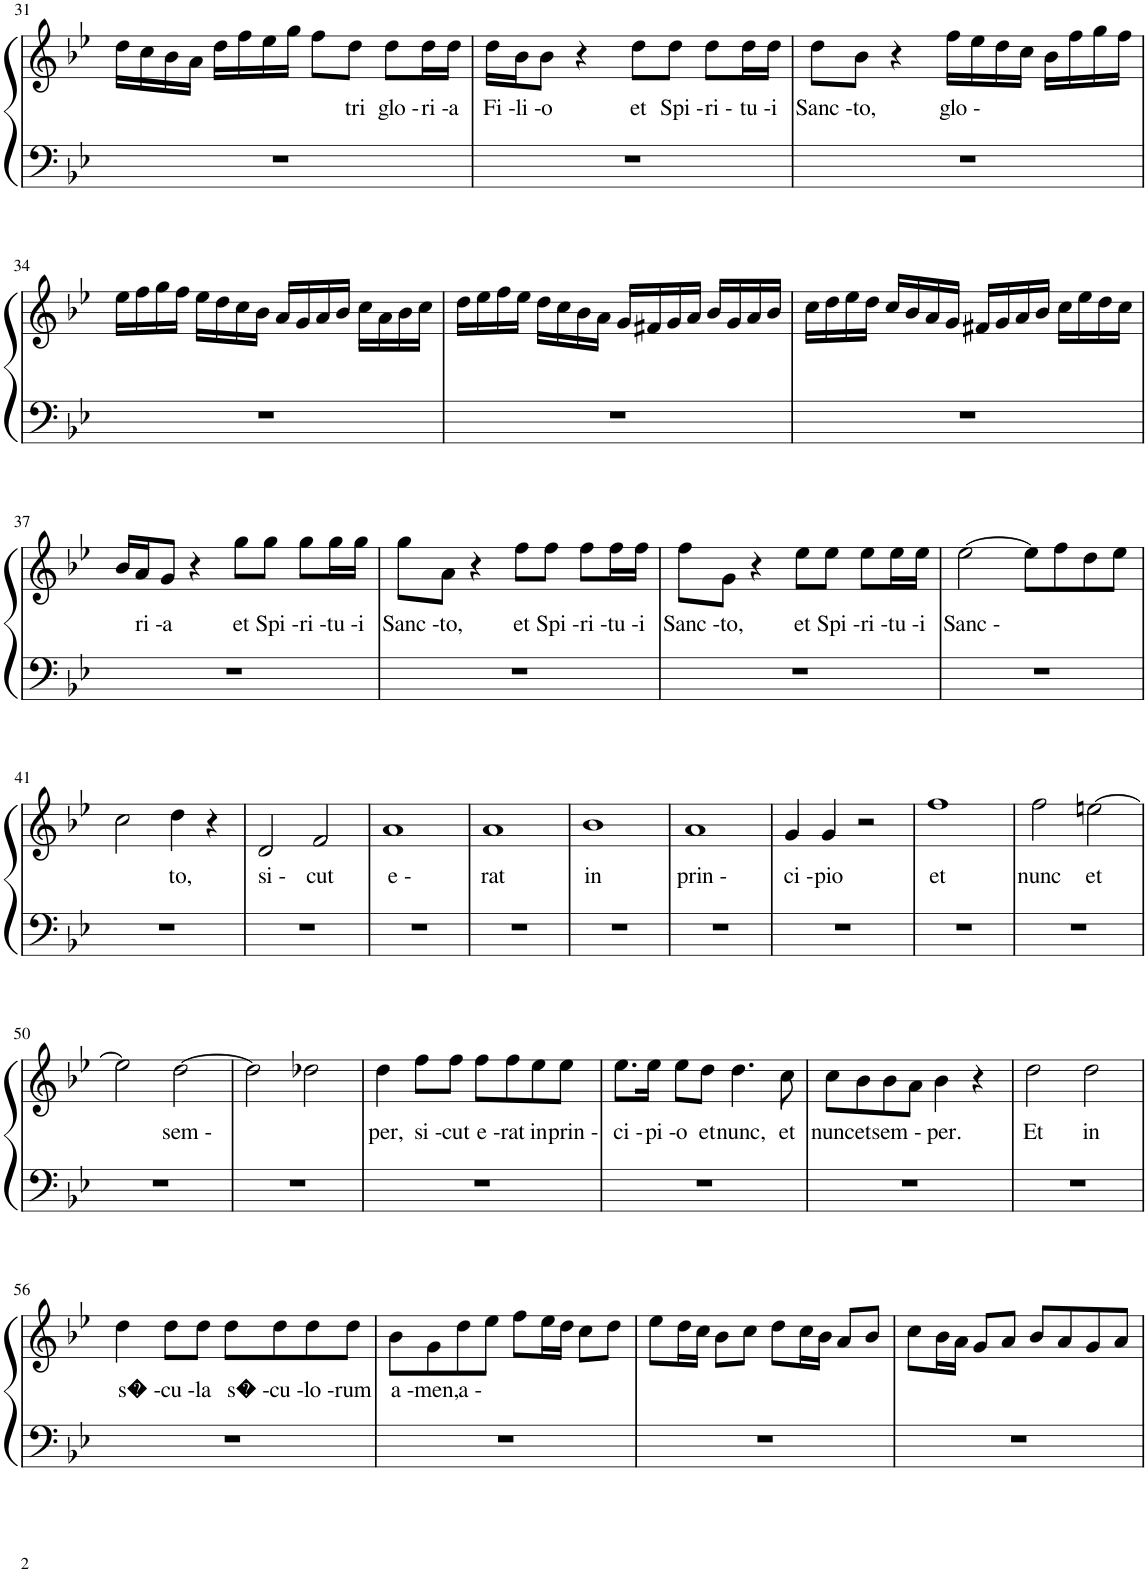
**kern	**kern	**text
*part1	*part1	*part1
*staff2	*staff1	*staff1
*I"Piano	*	*
*I'Pno.	*	*
!!LO:PB:g=z
*clefF4	*clefG2	*
*k[b-e-]	*k[b-e-]	*
*M4/4	*M4/4	*
*met(c)	*met(c)	*
=31	=31	=31
1r	16dd\LL	.
.	16cc\	.
.	16b-\	.
.	16a\JJ	.
.	16dd\LL	.
.	16ff\	.
.	16ee-\	.
.	16gg\JJ	.
.	8ff\L	.
!	!	!LO:LY:b
.	8dd\J	tri
!	!	!LO:LY:b
.	8dd\L	glo -
!	!	!LO:LY:b
.	16dd\L	ri -
!	!	!LO:LY:b
.	16dd\JJ	a
=32	=32	=32
!	!	!LO:LY:b
1r	16dd\LL	Fi -
!	!	!LO:LY:b
.	16b-\J	li -
!	!	!LO:LY:b
.	8b-\J	o
.	4r	.
!	!	!LO:LY:b
.	8dd\L	et
!	!	!LO:LY:b
.	8dd\J	Spi -
!	!	!LO:LY:b
.	8dd\L	ri -
!	!	!LO:LY:b
.	16dd\L	tu -
!	!	!LO:LY:b
.	16dd\JJ	i
=33	=33	=33
!	!	!LO:LY:b
1r	8dd\L	Sanc -
!	!	!LO:LY:b
.	8b-\J	to,
.	4r	.
!	!	!LO:LY:b
.	16ff\LL	glo -
.	16ee-\	.
.	16dd\	.
.	16cc\JJ	.
.	16b-\LL	.
.	16ff\	.
.	16gg\	.
.	16ff\JJ	.
!!LO:LB:g=z
=34	=34	=34
1r	16ee-\LL	.
.	16ff\	.
.	16gg\	.
.	16ff\JJ	.
.	16ee-\LL	.
.	16dd\	.
.	16cc\	.
.	16b-\JJ	.
.	16a/LL	.
.	16g/	.
.	16a/	.
.	16b-/JJ	.
.	16cc\LL	.
.	16a\	.
.	16b-\	.
.	16cc\JJ	.
=35	=35	=35
1r	16dd\LL	.
.	16ee-\	.
.	16ff\	.
.	16ee-\JJ	.
.	16dd\LL	.
.	16cc\	.
.	16b-\	.
.	16a\JJ	.
.	16g/LL	.
.	16f#X/	.
.	16g/	.
.	16a/JJ	.
.	16b-/LL	.
.	16g/	.
.	16a/	.
.	16b-/JJ	.
=36	=36	=36
1r	16cc\LL	.
.	16dd\	.
.	16ee-\	.
.	16dd\JJ	.
.	16cc/LL	.
.	16b-/	.
.	16a/	.
.	16g/JJ	.
.	16f#X/LL	.
.	16g/	.
.	16a/	.
.	16b-/JJ	.
.	16cc\LL	.
.	16ee-\	.
.	16dd\	.
.	16cc\JJ	.
!!LO:LB:g=z
=37	=37	=37
1r	16b-/LL	.
!	!	!LO:LY:b
.	16a/J	ri -
!	!	!LO:LY:b
.	8g/J	a
.	4r	.
!	!	!LO:LY:b
.	8gg\L	et
!	!	!LO:LY:b
.	8gg\J	Spi -
!	!	!LO:LY:b
.	8gg\L	ri -
!	!	!LO:LY:b
.	16gg\L	tu -
!	!	!LO:LY:b
.	16gg\JJ	i
=38	=38	=38
!	!	!LO:LY:b
1r	8gg\L	Sanc -
!	!	!LO:LY:b
.	8a\J	to,
.	4r	.
!	!	!LO:LY:b
.	8ff\L	et
!	!	!LO:LY:b
.	8ff\J	Spi -
!	!	!LO:LY:b
.	8ff\L	ri -
!	!	!LO:LY:b
.	16ff\L	tu -
!	!	!LO:LY:b
.	16ff\JJ	i
=39	=39	=39
!	!	!LO:LY:b
1r	8ff\L	Sanc -
!	!	!LO:LY:b
.	8g\J	to,
.	4r	.
!	!	!LO:LY:b
.	8ee-\L	et
!	!	!LO:LY:b
.	8ee-\J	Spi -
!	!	!LO:LY:b
.	8ee-\L	ri -
!	!	!LO:LY:b
.	16ee-\L	tu -
!	!	!LO:LY:b
.	16ee-\JJ	i
=40	=40	=40
!	!	!LO:LY:b
1r	[2ee-\	Sanc -
.	8ee-\L]	.
.	8ff\	.
.	8dd\	.
.	8ee-\J	.
!!LO:LB:g=z
=41	=41	=41
1r	2cc\	.
!	!	!LO:LY:b
.	4dd\	to,
.	4r	.
=42	=42	=42
!	!	!LO:LY:b
1r	2d/	si -
!	!	!LO:LY:b
.	2f/	cut
=43	=43	=43
!	!	!LO:LY:b
1r	1a	e -
=44	=44	=44
!	!	!LO:LY:b
1r	1a	rat
=45	=45	=45
!	!	!LO:LY:b
1r	1b-	in
=46	=46	=46
!	!	!LO:LY:b
1r	1a	prin -
=47	=47	=47
!	!	!LO:LY:b
1r	4g/	ci -
!	!	!LO:LY:b
.	4g/	pio
.	2r	.
=48	=48	=48
!	!	!LO:LY:b
1r	1ff	et
=49	=49	=49
!	!	!LO:LY:b
1r	2ff\	nunc
!	!	!LO:LY:b
.	[2een\	et
!!LO:LB:g=z
=50	=50	=50
1r	2ee\]	.
!	!	!LO:LY:b
.	[2dd\	sem -
=51	=51	=51
1r	2dd\]	.
.	2dd-X\	.
=52	=52	=52
!	!	!LO:LY:b
1r	4dd\	per,
!	!	!LO:LY:b
.	8ff\L	si -
!	!	!LO:LY:b
.	8ff\J	cut
!	!	!LO:LY:b
.	8ff\L	e -
!	!	!LO:LY:b
.	8ff\	rat
!	!	!LO:LY:b
.	8ee-\	in
!	!	!LO:LY:b
.	8ee-\J	prin -
=53	=53	=53
!	!	!LO:LY:b
1r	8.ee-\L	ci -
!	!	!LO:LY:b
.	16ee-\Jk	pi -
!	!	!LO:LY:b
.	8ee-\L	o
!	!	!LO:LY:b
.	8dd\J	et
!	!	!LO:LY:b
.	4.dd\	nunc,
!	!	!LO:LY:b
.	8cc\	et
=54	=54	=54
!	!	!LO:LY:b
1r	8cc\L	nunc
!	!	!LO:LY:b
.	8b-\	et
!	!	!LO:LY:b
.	8b-\	sem -
.	8a\J	.
!	!	!LO:LY:b
.	4b-\	per.
.	4r	.
=55	=55	=55
!	!	!LO:LY:b
1r	2dd\	Et
!	!	!LO:LY:b
.	2dd\	in
!!LO:LB:g=z
=56	=56	=56
!	!	!LO:LY:b
1r	4dd\	s� -
!	!	!LO:LY:b
.	8dd\L	cu -
!	!	!LO:LY:b
.	8dd\J	la
!	!	!LO:LY:b
.	8dd\L	s� -
!	!	!LO:LY:b
.	8dd\	cu -
!	!	!LO:LY:b
.	8dd\	lo -
!	!	!LO:LY:b
.	8dd\J	rum
=57	=57	=57
!	!	!LO:LY:b
1r	8b-\L	a -
!	!	!LO:LY:b
.	8g\	men,
!	!	!LO:LY:b
.	8dd\	a -
.	8ee-\J	.
.	8ff\L	.
.	16ee-\L	.
.	16dd\JJ	.
.	8cc\L	.
.	8dd\J	.
=58	=58	=58
1r	8ee-\L	.
.	16dd\L	.
.	16cc\JJ	.
.	8b-\L	.
.	8cc\J	.
.	8dd\L	.
.	16cc\L	.
.	16b-\JJ	.
.	8a/L	.
.	8b-/J	.
=59	=59	=59
1r	8cc\L	.
.	16b-\L	.
.	16a\JJ	.
.	8g/L	.
.	8a/J	.
.	8b-/L	.
.	8a/	.
.	8g/	.
.	8a/J	.
=	=	=
*-	*-	*-
